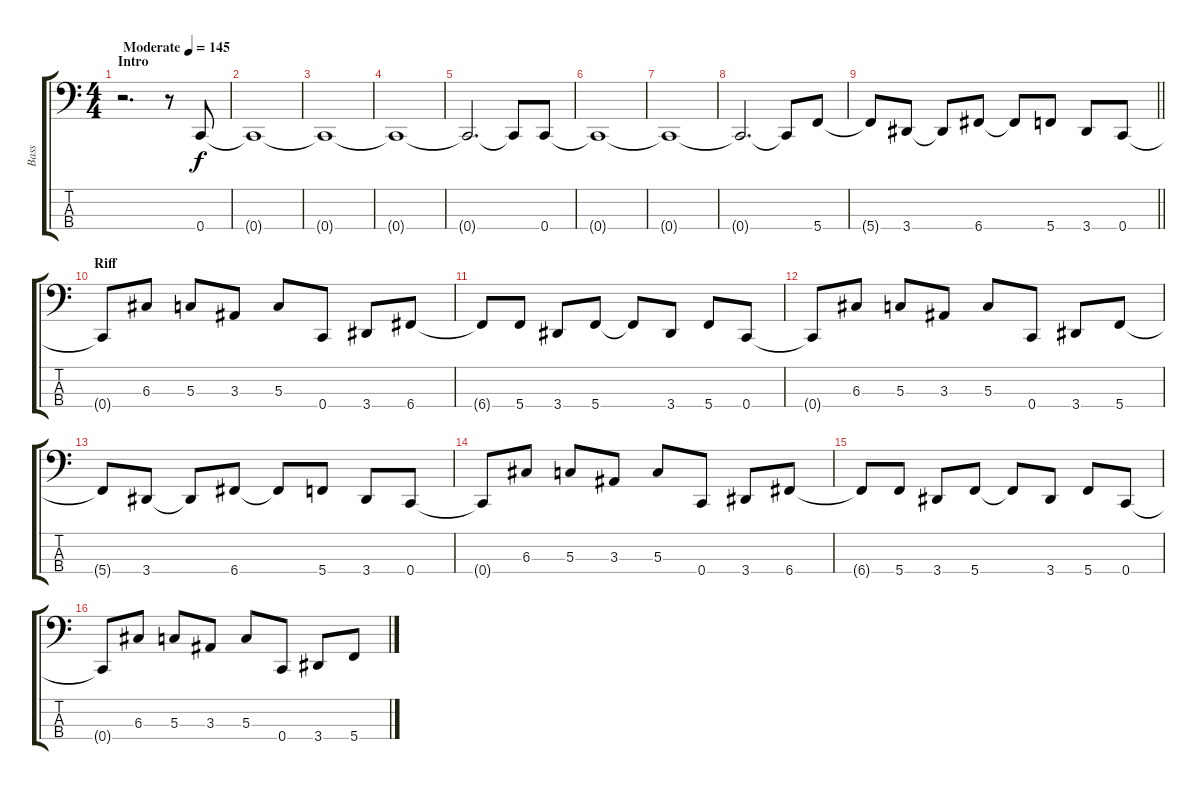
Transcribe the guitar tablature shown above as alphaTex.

\track ("Bass" "Bass") {instrument electricbasspick}
\staff {score tabs}
\tuning (F2 C2 G1 C1) {hide}
\ts (4 4)
\section ("" "Intro")
\tempo (145 "Moderate")
\clef f4
\ks c
r.2{d dy f instrument electricbasspick} r.8 0.4.8 |
0.4{t}.1 |
0.4{t}.1 |
0.4{t}.1 |
0.4{t}.2{d} 0.4{t}.8 0.4.8 |
0.4{t}.1 |
0.4{t}.1 |
0.4{t}.2{d} 0.4{t}.8 5.4.8 |
\barLineRight lightlight
5.4{t}.8 3.4.8 3.4{t}.8 6.4.8 6.4{t}.8 5.4.8 3.4.8 0.4.8 |
\section ("" "Riff")
0.4{t}.8 6.3.8 5.3.8 3.3.8 5.3.8 0.4.8 3.4.8 6.4.8 |
6.4{t}.8 5.4.8 3.4.8 5.4.8 5.4{t}.8 3.4.8 5.4.8 0.4.8 |
0.4{t}.8 6.3.8 5.3.8 3.3.8 5.3.8 0.4.8 3.4.8 5.4.8 |
5.4{t}.8 3.4.8 3.4{t}.8 6.4.8 6.4{t}.8 5.4.8 3.4.8 0.4.8 |
0.4{t}.8 6.3.8 5.3.8 3.3.8 5.3.8 0.4.8 3.4.8 6.4.8 |
6.4{t}.8 5.4.8 3.4.8 5.4.8 5.4{t}.8 3.4.8 5.4.8 0.4.8 |
0.4{t}.8 6.3.8 5.3.8 3.3.8 5.3.8 0.4.8 3.4.8 5.4.8
